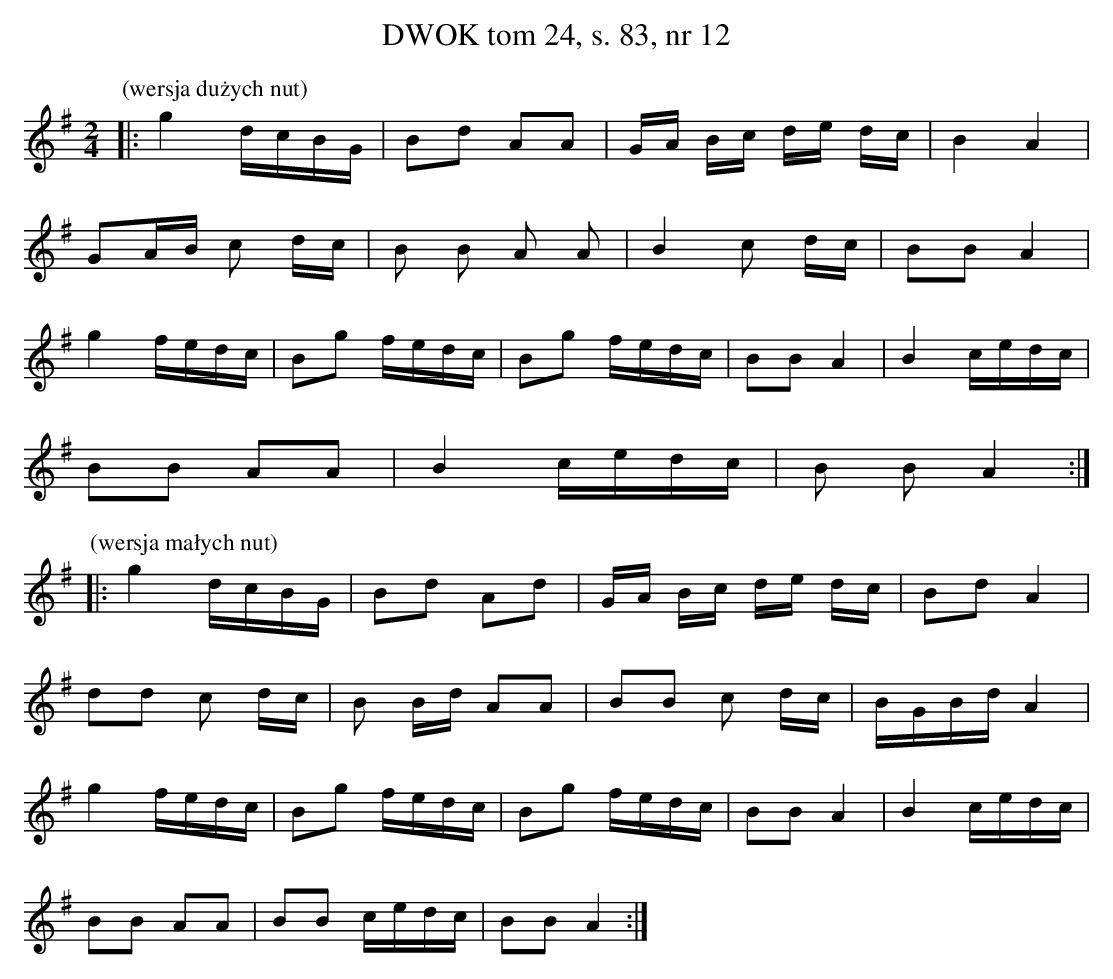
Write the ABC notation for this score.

X:1
T: DWOK tom 24, s. 83, nr 12
L: 1/16
M: 2/4
K: G
P: (wersja dużych nut)
|:g4 dcBG | B2d2 A2A2 | GA Bc de dc | B4 A4 |
G2AB c2 dc | B2 B2 A2 A2 | B4 c2 dc | B2B2 A4 |
g4 fedc | B2g2 fedc | B2g2 fedc | B2B2 A4 | B4 cedc |
B2B2 A2A2 | B4 cedc | B2 B2 A4 :|
P: (wersja małych nut)
|:g4 dcBG | B2d2 A2d2 | GA Bc de dc | B2d2 A4 |
d2d2 c2 dc | B2 Bd A2A2 | B2B2 c2 dc | BGBd A4 |
g4 fedc | B2g2 fedc | B2g2 fedc | B2B2 A4 | B4 cedc |
B2B2 A2A2 | B2B2 cedc | B2B2 A4 :|
